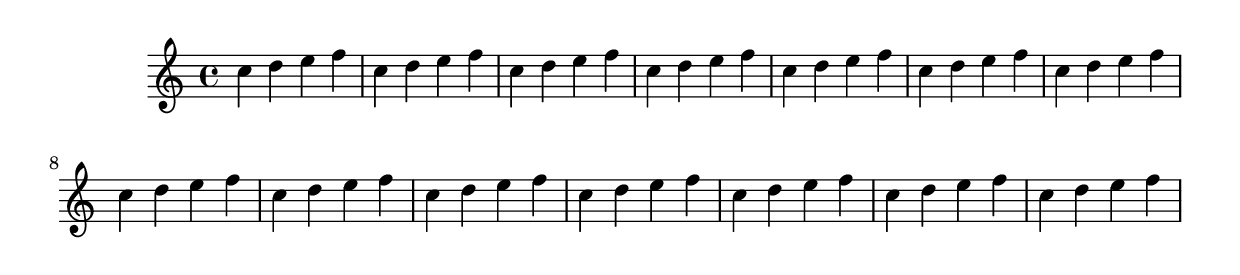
%% Do not edit this file; it is auto-generated from LSR http://lsr.dsi.unimi.it
%% This file is in the public domain.
\version "2.11.53"

\header {
  lsrtags = "keyboards"

  texidoces = "
Los símbolos específicos de acordeón discanto se escriben mediante
@code{\markup}. Se puede trucar la colocación vertical de los
símbolos modificando los argumentos de @code{\raise}.

"
  doctitlees = "Símbolos de acordeón discanto"

  texidoc = "
Accordion discant-specific symbols are added using @code{\\markup}. The
vertical placement of the symbols can be tweaked by changing the
@code{\\raise} arguments.



"
  doctitle = "Accordion-discant symbols"
} % begin verbatim
discant = \markup {
  \musicglyph #"accordion.accDiscant"
}
dot = \markup {
  \musicglyph #"accordion.accDot"
}

% 16 voets register
accBasson = ^\markup {
  \combine
  \discant
  \raise #0.5 \dot
}

% een korig 8 en 16 voets register
accBandon = ^\markup {
  \combine
    \discant
    \combine
      \raise #0.5 \dot
      \raise #1.5 \dot
}

accVCello = ^\markup {
  \combine
    \discant
    \combine
      \raise #0.5 \dot
      \combine
        \raise #1.5 \dot
        \translate #'(1 . 0) \raise #1.5 \dot
}

% 4-8-16 voets register
accHarmon = ^\markup {
  \combine
    \discant
    \combine
      \raise #0.5 \dot
      \combine
        \raise #1.5 \dot
        \raise #2.5 \dot
}

accTrombon = ^\markup {
  \combine
    \discant
    \combine
      \raise #0.5 \dot
      \combine
        \raise #1.5 \dot
        \combine
          \translate #'(1 . 0) \raise #1.5 \dot
          \translate #'(-1 . 0) \raise #1.5 \dot
}

% eenkorig 4 en 16 voets register
accOrgan = ^\markup {
  \combine
    \discant
    \combine
      \raise #0.5 \dot
      \raise #2.5 \dot
}

accMaster = ^\markup {
  \combine
    \discant
    \combine
      \raise #0.5 \dot
      \combine
        \raise #1.5 \dot
        \combine
          \translate #'(1 . 0) \raise #1.5 \dot
          \combine
            \translate #'(-1 . 0) \raise #1.5 \dot
            \raise #2.5 \dot
}

accAccord = ^\markup {
  \combine
    \discant
    \combine
      \raise #1.5 \dot
      \combine
        \translate #'(1 . 0) \raise #1.5 \dot
        \combine
          \translate #'(-1 . 0) \raise #1.5 \dot
          \raise #2.5 \dot
}

accMusette = ^\markup {
  \combine
    \discant
    \combine
      \raise #1.5 \dot
      \combine
        \translate #'(1 . 0) \raise #1.5 \dot
        \translate #'(-1 . 0) \raise #1.5 \dot
}

accCeleste = ^\markup {
  \combine
    \discant
    \combine
      \raise #1.5 \dot
      \translate #'(-1 . 0) \raise #1.5 \dot
}

accOboe = ^\markup {
  \combine
    \discant
    \combine
      \raise #1.5 \dot
      \raise #2.5 \dot
}

accClarin = ^\markup {
  \combine
    \discant
    \raise #1.5 \dot
}

accPiccolo = ^\markup {
    \combine
       \discant 
       \raise #2.5 \dot
}

accViolin = ^\markup {
  \combine
    \discant
    \combine
      \raise #1.5 \dot
      \combine
        \translate #'(1 . 0) \raise #1.5 \dot
        \raise #2.5 \dot
}

\relative c'' {
  c4 d\accBasson e f
  c4 d\accBandon e f
  c4 d\accVCello e f
  c4 d\accHarmon e f
  c4 d\accTrombon e f
  c4 d\accOrgan e f
  c4 d\accMaster e f
  c4 d\accAccord e f
  c4 d\accMusette e f
  c4 d\accCeleste e f
  c4 d\accOboe e f
  c4 d\accClarin e f
  c4 d\accPiccolo e f
  c4 d\accViolin e f
}
